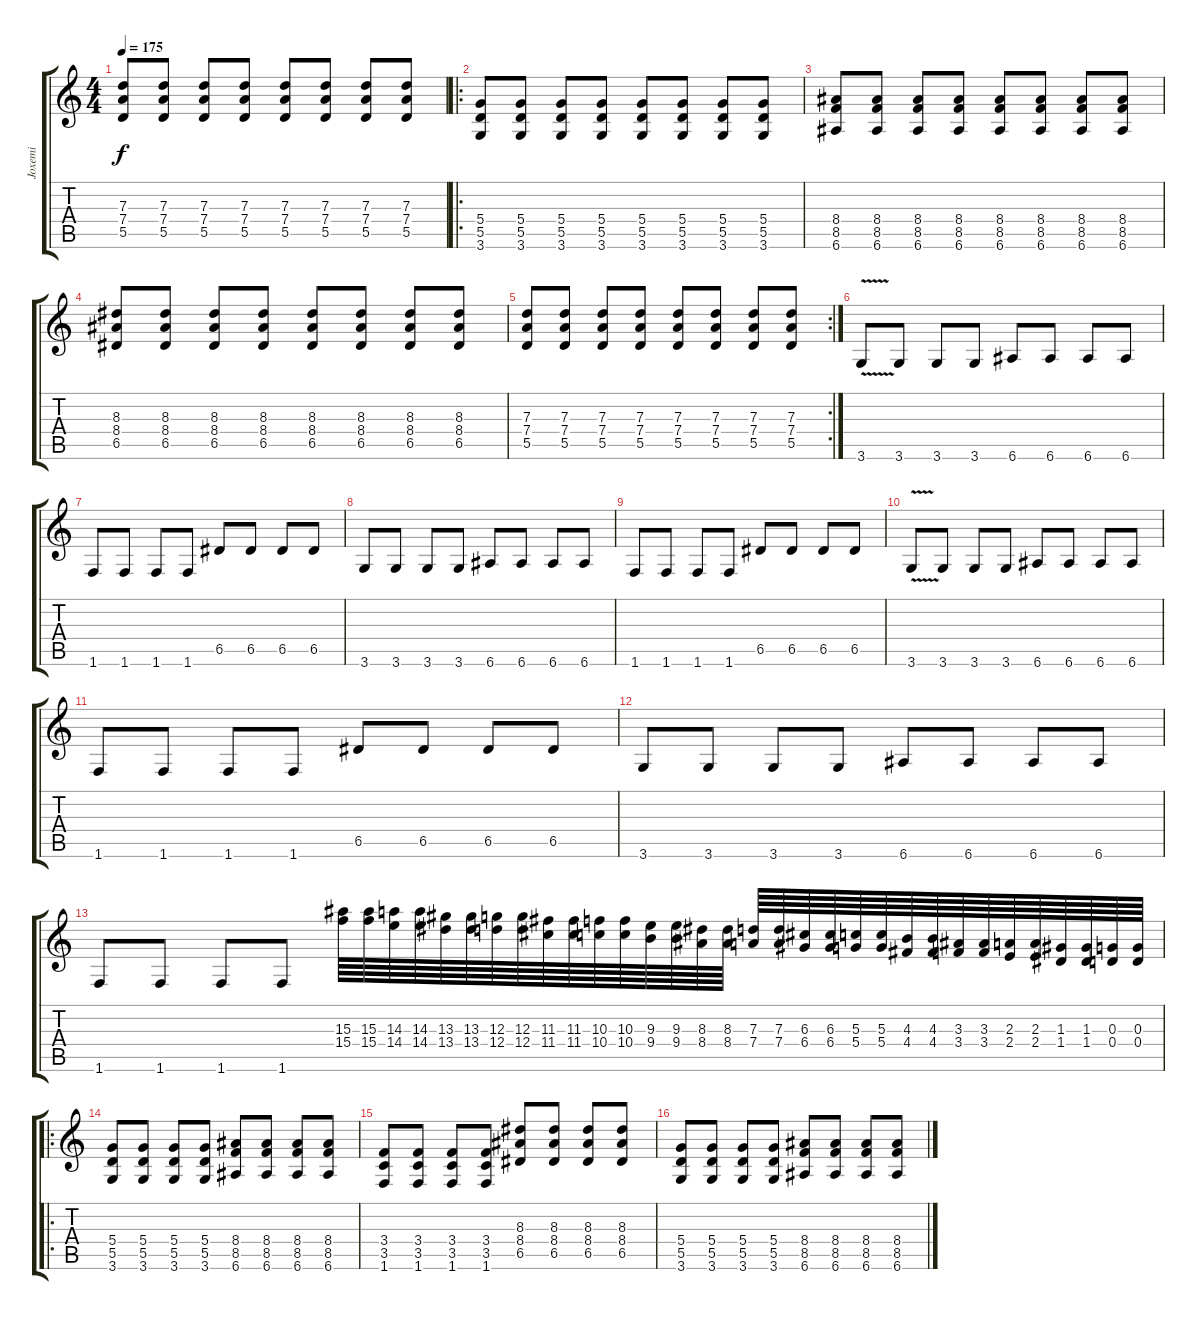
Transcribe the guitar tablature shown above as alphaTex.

\track ("Joxemi" "Joxemi") {instrument electricguitarclean}
\staff {score tabs}
\tuning (E4 B3 G3 D3 A2 E2) {hide}
\ts (4 4)
\tempo 175
\clef g2
\ks c
(7.3 7.4 5.5).8{dy f} (7.3 7.4 5.5).8 (7.3 7.4 5.5).8 (7.3 7.4 5.5).8 (7.3 7.4 5.5).8 (7.3 7.4 5.5).8 (7.3 7.4 5.5).8 (7.3 7.4 5.5).8 |
\ro
(5.4 5.5 3.6).8 (5.4 5.5 3.6).8 (5.4 5.5 3.6).8 (5.4 5.5 3.6).8 (5.4 5.5 3.6).8 (5.4 5.5 3.6).8 (5.4 5.5 3.6).8 (5.4 5.5 3.6).8 |
(8.4 8.5 6.6).8 (8.4 8.5 6.6).8 (8.4 8.5 6.6).8 (8.4 8.5 6.6).8 (8.4 8.5 6.6).8 (8.4 8.5 6.6).8 (8.4 8.5 6.6).8 (8.4 8.5 6.6).8 |
(8.3 8.4 6.5).8 (8.3 8.4 6.5).8 (8.3 8.4 6.5).8 (8.3 8.4 6.5).8 (8.3 8.4 6.5).8 (8.3 8.4 6.5).8 (8.3 8.4 6.5).8 (8.3 8.4 6.5).8 |
\rc 2
(7.3 7.4 5.5).8 (7.3 7.4 5.5).8 (7.3 7.4 5.5).8 (7.3 7.4 5.5).8 (7.3 7.4 5.5).8 (7.3 7.4 5.5).8 (7.3 7.4 5.5).8 (7.3 7.4 5.5).8 |
3.6{v}.8 3.6.8 3.6.8 3.6.8 6.6.8 6.6.8 6.6.8 6.6.8 |
1.6.8 1.6.8 1.6.8 1.6.8 6.5.8 6.5.8 6.5.8 6.5.8 |
3.6.8 3.6.8 3.6.8 3.6.8 6.6.8 6.6.8 6.6.8 6.6.8 |
1.6.8 1.6.8 1.6.8 1.6.8 6.5.8 6.5.8 6.5.8 6.5.8 |
3.6{v}.8 3.6.8 3.6.8 3.6.8 6.6.8 6.6.8 6.6.8 6.6.8 |
1.6.8 1.6.8 1.6.8 1.6.8 6.5.8 6.5.8 6.5.8 6.5.8 |
3.6.8 3.6.8 3.6.8 3.6.8 6.6.8 6.6.8 6.6.8 6.6.8 |
1.6.8 1.6.8 1.6.8 1.6.8 (15.3 15.4).64 (15.3 15.4).64 (14.3 14.4).64 (14.3 14.4).64 (13.3 13.4).64 (13.3 13.4).64 (12.3 12.4).64 (12.3 12.4).64 (11.3 11.4).64 (11.3 11.4).64 (10.3 10.4).64 (10.3 10.4).64 (9.3 9.4).64 (9.3 9.4).64 (8.3 8.4).64 (8.3 8.4).64 (7.3 7.4).64 (7.3 7.4).64 (6.3 6.4).64 (6.3 6.4).64 (5.3 5.4).64 (5.3 5.4).64 (4.3 4.4).64 (4.3 4.4).64 (3.3 3.4).64 (3.3 3.4).64 (2.3 2.4).64 (2.3 2.4).64 (1.3 1.4).64 (1.3 1.4).64 (0.3 0.4).64 (0.3 0.4).64 |
\ro
(5.4 5.5 3.6).8 (5.4 5.5 3.6).8 (5.4 5.5 3.6).8 (5.4 5.5 3.6).8 (8.4 8.5 6.6).8 (8.4 8.5 6.6).8 (8.4 8.5 6.6).8 (8.4 8.5 6.6).8 |
(3.4 3.5 1.6).8 (3.4 3.5 1.6).8 (3.4 3.5 1.6).8 (3.4 3.5 1.6).8 (8.3 8.4 6.5).8 (8.3 8.4 6.5).8 (8.3 8.4 6.5).8 (8.3 8.4 6.5).8 |
(5.4 5.5 3.6).8 (5.4 5.5 3.6).8 (5.4 5.5 3.6).8 (5.4 5.5 3.6).8 (8.4 8.5 6.6).8 (8.4 8.5 6.6).8 (8.4 8.5 6.6).8 (8.4 8.5 6.6).8
